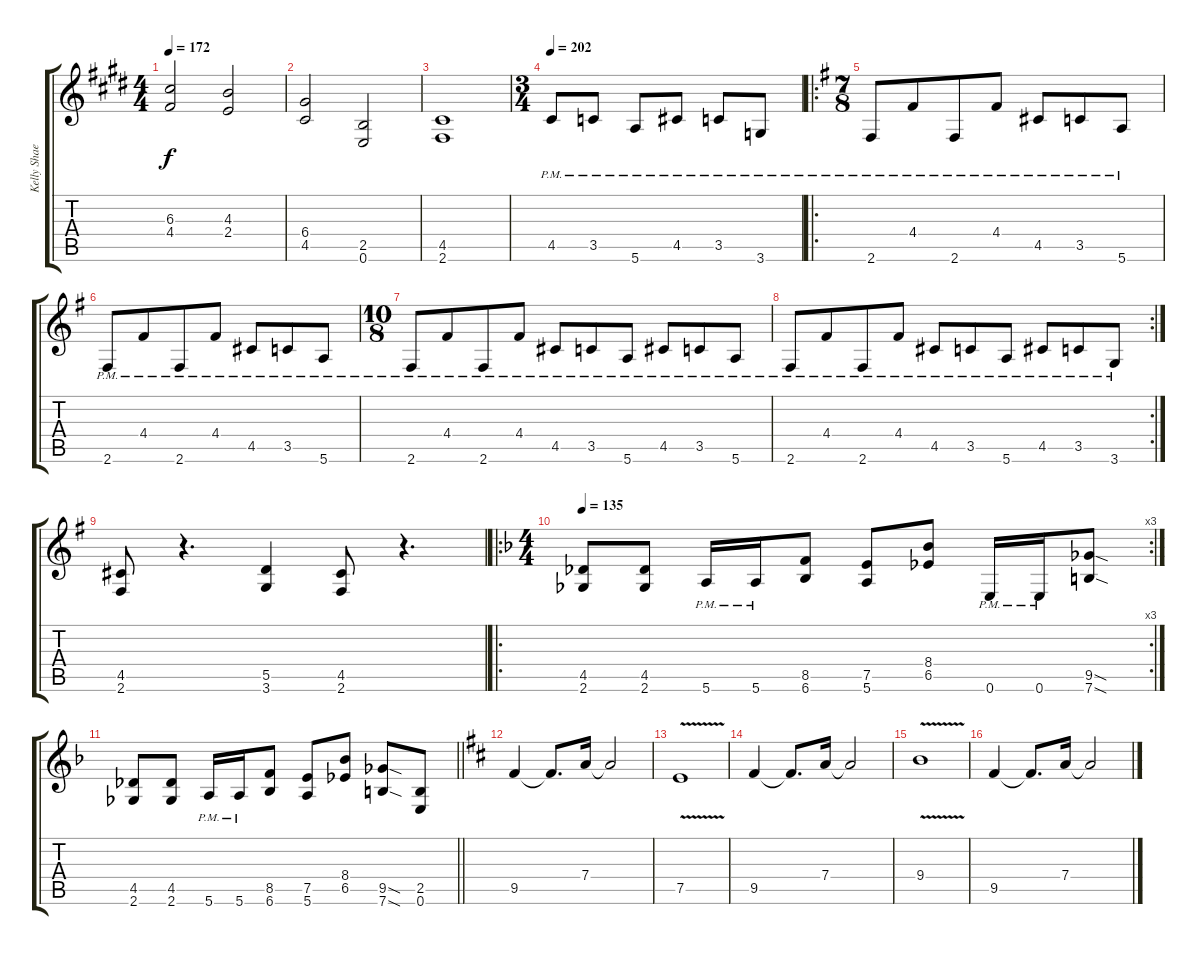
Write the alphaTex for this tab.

\track ("Kelly Shaefer rhythm" "Kelly Shae") {instrument distortionguitar}
\staff {score tabs}
\tuning (E4 B3 G3 D3 A2 E2) {hide}
\ts (4 4)
\tempo 172
\clef g2
\ks e
(6.3 4.4).2{dy f} (4.3 2.4).2 |
\ks c#minor
(6.4 4.5).2 (2.5 0.6).2 |
(4.5 2.6).1 |
\ts (3 4)
\tempo 202
4.5{pm}.8 3.5{pm}.8 5.6{pm}.8 4.5{pm}.8 3.5{pm}.8 3.6{pm}.8 |
\ro
\ts (7 8)
\ks g
2.6{pm}.8 4.4{pm}.8 2.6{pm}.8 4.4{pm}.8 4.5{pm}.8 3.5{pm}.8 5.6{pm}.8 |
2.6{pm}.8 4.4{pm}.8 2.6{pm}.8 4.4{pm}.8 4.5{pm}.8 3.5{pm}.8 5.6{pm}.8 |
\ts (10 8)
2.6{pm}.8 4.4{pm}.8 2.6{pm}.8 4.4{pm}.8 4.5{pm}.8 3.5{pm}.8 5.6{pm}.8 4.5{pm}.8 3.5{pm}.8 5.6{pm}.8 |
\rc 2
2.6{pm}.8 4.4{pm}.8 2.6{pm}.8 4.4{pm}.8 4.5{pm}.8 3.5{pm}.8 5.6{pm}.8 4.5{pm}.8 3.5{pm}.8 3.6{pm}.8 |
(4.5 2.6).8 r.4{d} (5.5 3.6).4 (4.5 2.6).8 r.4{d} |
\ro
\rc 3
\ts (4 4)
\tempo 135
\ks f
(4.5 2.6).8 (4.5 2.6).8 5.6{pm}.16 5.6{pm}.16 (8.5 6.6).8 (7.5 5.6).8 (8.4 6.5).8 0.6{pm}.16 0.6{pm}.16 (9.5{sod} 7.6{sod}).8 |
\barLineRight lightlight
(4.5 2.6).8 (4.5 2.6).8 5.6{pm}.16 5.6{pm}.16 (8.5 6.6).8 (7.5 5.6).8 (8.4 6.5).8 (9.5{sod} 7.6{sod}).8 (2.5 0.6).8 |
\ks d
9.5.4 9.5{t}.8{d} 7.4.16 7.4{t}.2 |
7.5{v}.1 |
9.5.4 9.5{t}.8{d} 7.4.16 7.4{t}.2 |
9.4{v}.1 |
9.5.4 9.5{t}.8{d} 7.4.16 7.4{t}.2
